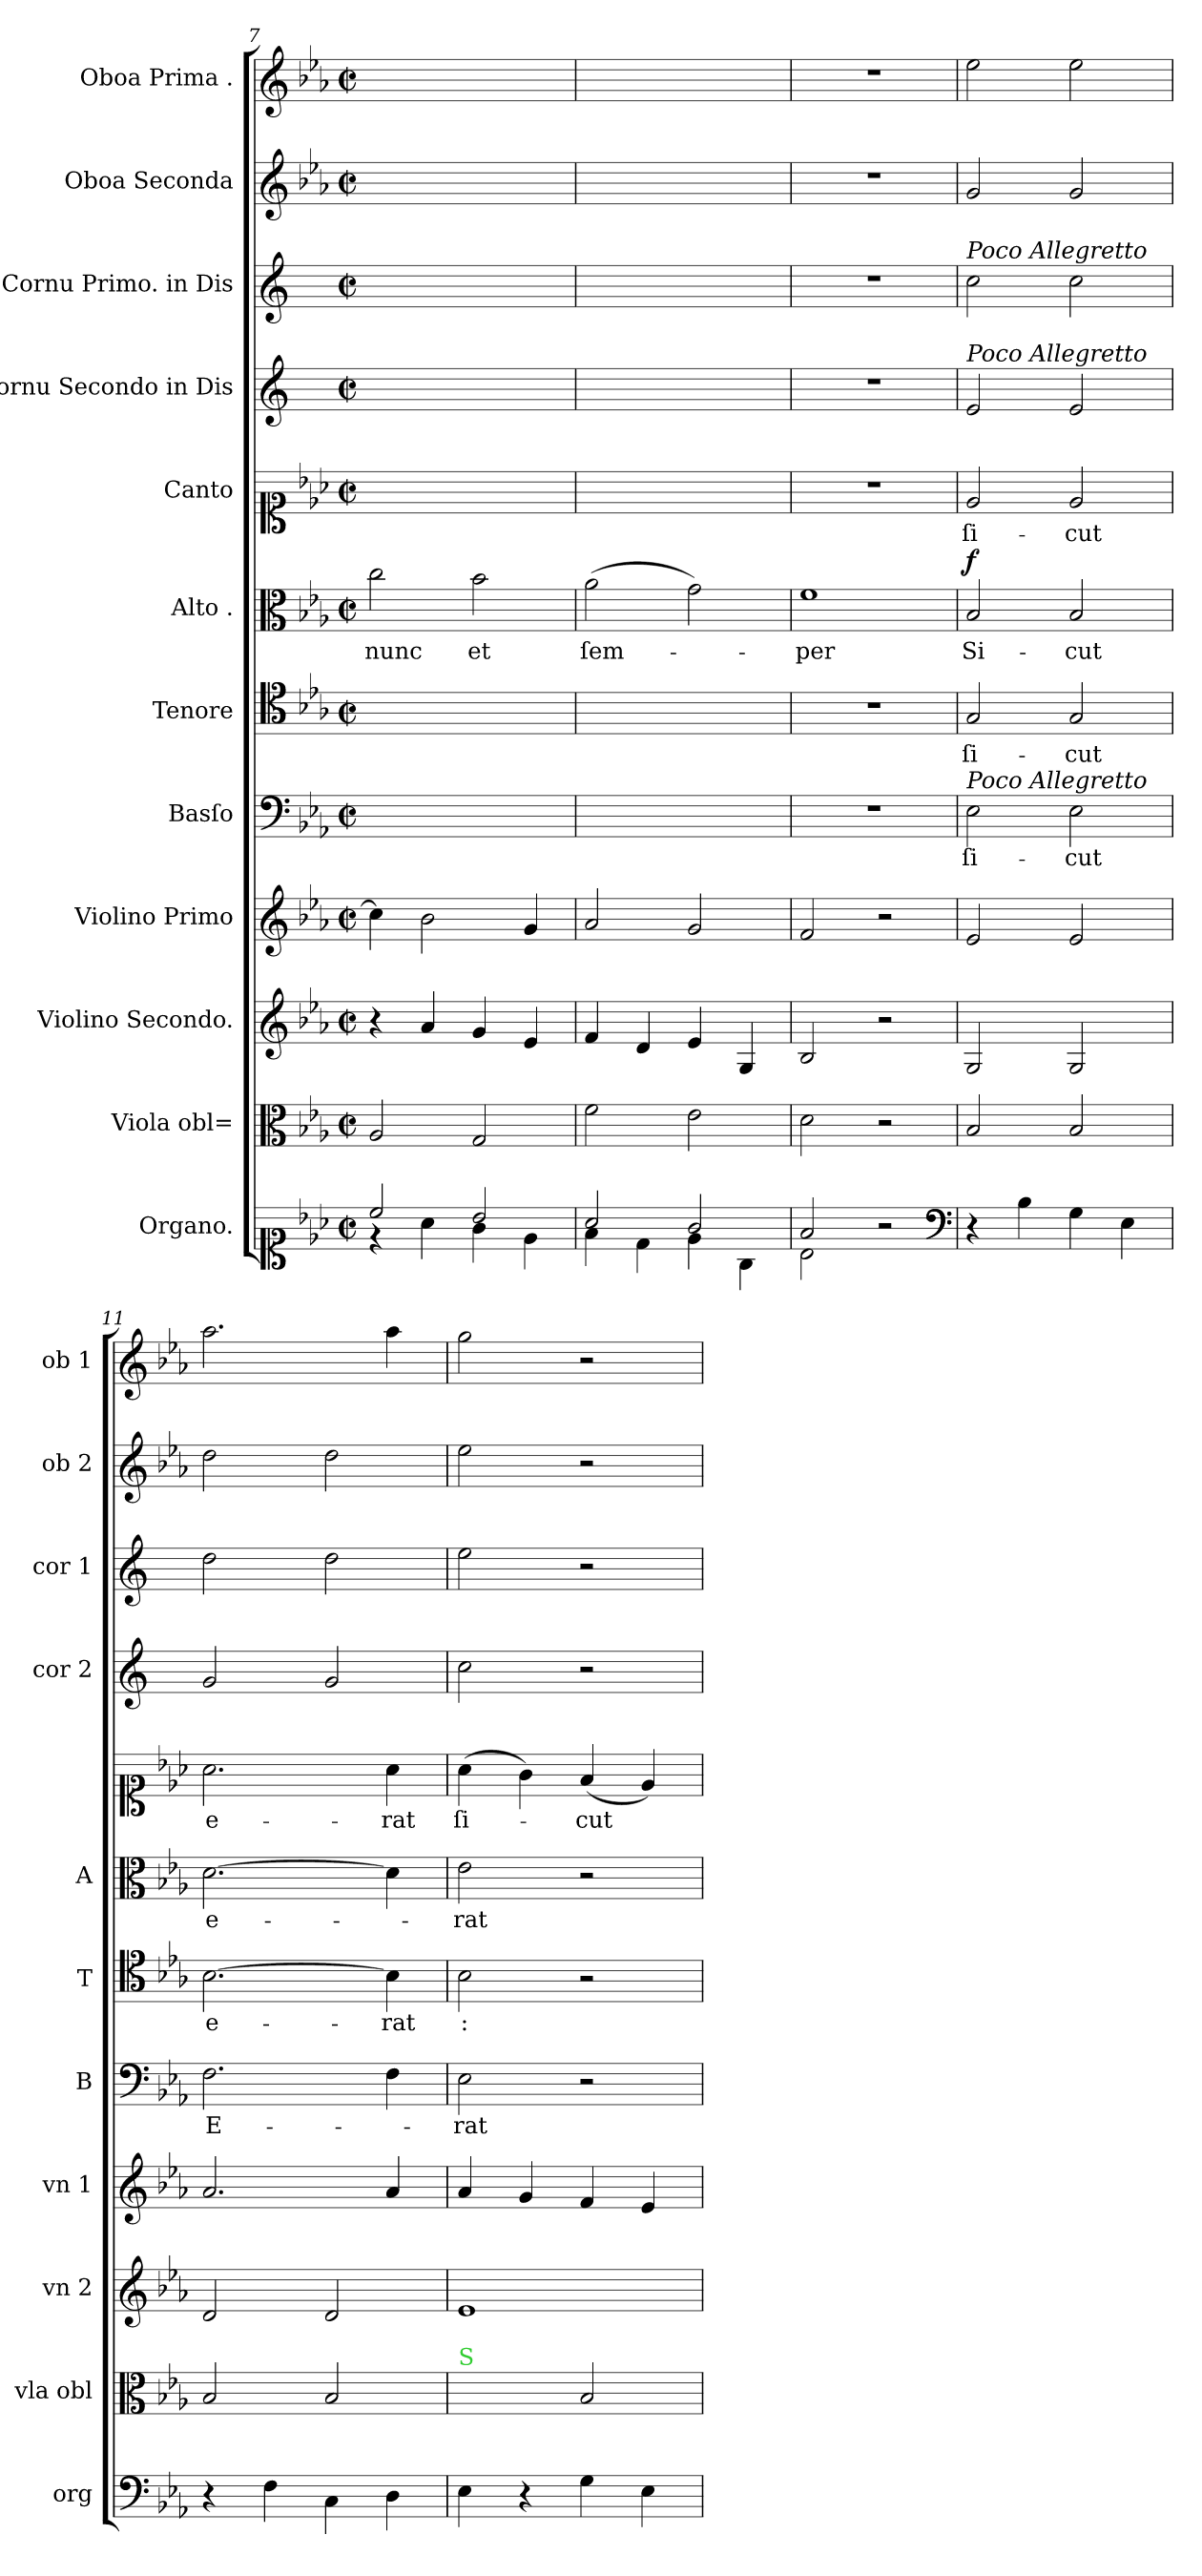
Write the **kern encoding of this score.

**kern	**kern	**kern	**dynam	**kern	**dynam	**kern	**text	**kern	**text	**kern	**text	**dynam	**kern	**text	**kern	**kern	**kern	**kern
*part12	*part11	*part10	*part10	*part9	*part9	*part8	*part8	*part7	*part7	*part6	*part6	*part6	*part5	*part5	*part4	*part3	*part2	*part1
*staff12	*staff11	*staff10	*staff10	*staff9	*staff9	*staff8	*staff8	*staff7	*staff7	*staff6	*staff6	*staff6	*staff5	*staff5	*staff4	*staff3	*staff2	*staff1
*I"Organo.	*I"Viola obl=	*I"Violino Secondo.	*	*I"Violino Primo	*	*I"Basſo	*	*I"Tenore	*	*I"Alto .	*	*	*I"Canto	*	*I"Cornu Secondo in Dis	*I"Cornu Primo. in Dis	*I"Oboa Seconda	*I"Oboa Prima .
*I'org	*I'vla obl	*I'vn 2	*	*I'vn 1	*	*I'B	*	*I'T	*	*I'A	*	*	*	*	*I'cor 2	*I'cor 1	*I'ob 2	*I'ob 1
*clefC1	*clefC3	*clefG2	*	*clefG2	*	*clefF4	*	*clefC4	*	*clefC3	*	*	*clefC1	*	*clefG2	*clefG2	*clefG2	*clefG2
*	*	*	*	*	*	*	*	*	*	*	*	*	*	*	*ITrd5c9	*ITrd5c9	*	*
*k[b-e-a-]	*k[b-e-a-]	*k[b-e-a-]	*	*k[b-e-a-]	*	*k[b-e-a-]	*	*k[b-e-a-]	*	*k[b-e-a-]	*	*	*k[b-e-a-]	*	*k[b-e-a-]	*k[b-e-a-]	*k[b-e-a-]	*k[b-e-a-]
*E-:	*E-:	*E-:	*	*E-:	*	*E-:	*	*E-:	*	*E-:	*	*	*E-:	*	*	*	*E-:	*E-:
*M2/2	*M2/2	*M2/2	*	*M2/2	*	*M2/2	*	*M2/2	*	*M2/2	*	*	*M2/2	*	*M2/2	*M2/2	*M2/2	*M2/2
*met(c|)	*met(c|)	*met(c|)	*	*met(c|)	*	*met(c|)	*	*met(c|)	*	*met(c|)	*	*	*met(c|)	*	*met(c|)	*met(c|)	*met(c|)	*met(c|)
=7	=7	=7	=7	=7	=7	=7	=7	=7	=7	=7	=7	=7	=7	=7	=7	=7	=7	=7
*^	*	*	*	*	*	*	*	*	*	*	*	*	*	*	*	*	*	*
2cc/	4r	2A-/	4r	.	4cc\]	.	1ryy	.	1ryy	.	2cc\	nunc	.	1ryy	.	1ryy	1ryy	1ryy	1ryy
.	4a-\	.	4a-/	.	2b-\	.	.	.	.	.	.	.	.	.	.	.	.	.	.
2b-/	4g\	2G/	4g/	.	.	.	.	.	.	.	2b-\	et	.	.	.	.	.	.	.
.	4e-\	.	4e-/	.	4g/	.	.	.	.	.	.	.	.	.	.	.	.	.	.
=8	=8	=8	=8	=8	=8	=8	=8	=8	=8	=8	=8	=8	=8	=8	=8	=8	=8	=8	=8
2a-/	4f\	2f\	4f/	.	2a-/	.	1ryy	.	1ryy	.	(2a-\	ſem-	.	1ryy	.	1ryy	1ryy	1ryy	1ryy
.	4d\	.	4d/	.	.	.	.	.	.	.	.	.	.	.	.	.	.	.	.
2g/	4e-\	2e-\	4e-/	.	2g/	.	.	.	.	.	2g\)	.	.	.	.	.	.	.	.
.	4G\	.	4G/	.	.	.	.	.	.	.	.	.	.	.	.	.	.	.	.
=9	=9	=9	=9	=9	=9	=9	=9	=9	=9	=9	=9	=9	=9	=9	=9	=9	=9	=9	=9
2f/	2B-\	2d\	2B-/	.	2f/	.	1r	.	1r	.	1f\	-per	.	1r	.	1r	1r	1r	1r
2r	2ryy	2r	2r	.	2r	.	.	.	.	.	.	.	.	.	.	.	.	.	.
*v	*v	*	*	*	*	*	*	*	*	*	*	*	*	*	*	*	*	*	*
*clefF4	*	*	*	*	*	*	*	*	*	*	*	*	*	*	*	*	*	*
=10	=10	=10	=10	=10	=10	=10	=10	=10	=10	=10	=10	=10	=10	=10	=10	=10	=10	=10
*^	*	*	*	*	*	*	*	*	*	*	*	*	*	*	*	*	*	*
!	!	!	!	!	!	!	!	!	!	!	!	!	!	!	!	!	!LO:TX:a:i:t=Poco Allegretto	!	!
!	!	!	!	!	!	!	!	!	!	!	!	!	!	!	!	!LO:TX:a:i:t=Poco Allegretto	!	!	!
!	!	!	!	!	!	!	!LO:TX:a:i:t=Poco Allegretto	!	!	!	!	!	!	!	!	!	!	!	!
!	!	!	!	!LO:DY:a	!	!LO:DY:b:rj	!	!	!	!	!	!	!LO:DY:a	!	!	!	!	!	!
*v	*v	*	*	*	*	*	*	*	*	*	*	*	*	*	*	*	*	*	*
4r	2B-/	2G/	for	2e-/	for	2E-\	ſi-	2G/	ſi-	2B-/	Si-	f	2e-/	ſi-	2G/	2e-\	2g/	2ee-\
4B-\	.	.	.	.	.	.	.	.	.	.	.	.	.	.	.	.	.	.
4G\	2B-/	2G/	.	2e-/	.	2E-\	-cut	2G/	-cut	2B-/	-cut	.	2e-/	-cut	2G/	2e-\	2g/	2ee-\
4E-\	.	.	.	.	.	.	.	.	.	.	.	.	.	.	.	.	.	.
=11	=11	=11	=11	=11	=11	=11	=11	=11	=11	=11	=11	=11	=11	=11	=11	=11	=11	=11
4r	2B-/	2d/	.	2.a-/	.	2.F\	E-	[2.B-\	e-	[2.d\	e-	.	2.a-\	e-	2B-/	2f\	2dd\	2.aa-\
4F\	.	.	.	.	.	.	.	.	.	.	.	.	.	.	.	.	.	.
4C\	2B-/	2d/	.	.	.	.	.	.	.	.	.	.	.	.	2B-/	2f\	2dd\	.
4D\	.	.	.	4a-/	.	4F\	.	4B-\]	-rat	4d\]	.	.	4a-\	-rat	.	.	.	4aa-\
=12	=12	=12	=12	=12	=12	=12	=12	=12	=12	=12	=12	=12	=12	=12	=12	=12	=12	=12
!	!LO:TX:a:color=limegreen:t=S	!	!	!	!	!	!	!	!	!	!	!	!	!	!	!	!	!
4E-\	2ryy	1e-/	.	4a-/	.	2E-\	-rat	2B-\	:	2e-\	-rat	.	(4a-\	ſi-	2e-\	2g\	2ee-\	2gg\
4r	.	.	.	4g/	.	.	.	.	.	.	.	.	4g\)	.	.	.	.	.
4G\	2B-/	.	.	4f/	.	2r	.	2r	.	2r	.	.	(4f/	-cut	2r	2r	2r	2r
4E-\	.	.	.	4e-/	.	.	.	.	.	.	.	.	4e-/)	.	.	.	.	.
=	=	=	=	=	=	=	=	=	=	=	=	=	=	=	=	=	=	=
*-	*-	*-	*-	*-	*-	*-	*-	*-	*-	*-	*-	*-	*-	*-	*-	*-	*-	*-
